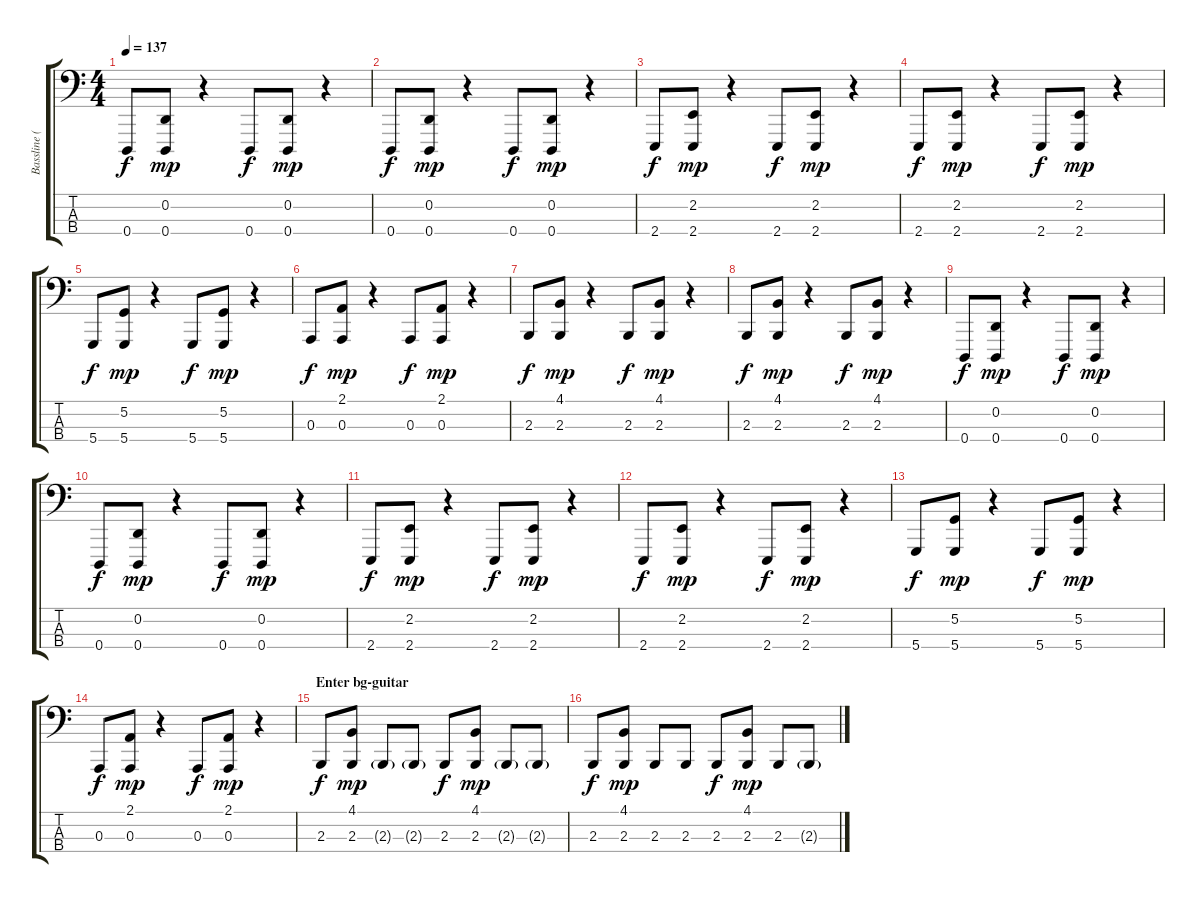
\track ("Bassline (Drop D)" "Bassline (") {instrument lead2sawtooth}
\staff {score tabs}
\tuning (G2 D2 A1 D1) {hide}
\ts (4 4)
\tempo 137
\clef f4
\ks c
0.4.8{dy f} (0.2 0.4).8{dy mp} r.4 0.4.8{dy f} (0.2 0.4).8{dy mp} r.4 |
0.4.8{dy f} (0.2 0.4).8{dy mp} r.4 0.4.8{dy f} (0.2 0.4).8{dy mp} r.4 |
2.4.8{dy f} (2.2 2.4).8{dy mp} r.4 2.4.8{dy f} (2.2 2.4).8{dy mp} r.4 |
2.4.8{dy f} (2.2 2.4).8{dy mp} r.4 2.4.8{dy f} (2.2 2.4).8{dy mp} r.4 |
5.4.8{dy f} (5.2 5.4).8{dy mp} r.4 5.4.8{dy f} (5.2 5.4).8{dy mp} r.4 |
0.3.8{dy f} (2.1 0.3).8{dy mp} r.4 0.3.8{dy f} (2.1 0.3).8{dy mp} r.4 |
2.3.8{dy f} (4.1 2.3).8{dy mp} r.4 2.3.8{dy f} (4.1 2.3).8{dy mp} r.4 |
2.3.8{dy f} (4.1 2.3).8{dy mp} r.4 2.3.8{dy f} (4.1 2.3).8{dy mp} r.4 |
0.4.8{dy f} (0.2 0.4).8{dy mp} r.4 0.4.8{dy f} (0.2 0.4).8{dy mp} r.4 |
0.4.8{dy f} (0.2 0.4).8{dy mp} r.4 0.4.8{dy f} (0.2 0.4).8{dy mp} r.4 |
2.4.8{dy f} (2.2 2.4).8{dy mp} r.4 2.4.8{dy f} (2.2 2.4).8{dy mp} r.4 |
2.4.8{dy f} (2.2 2.4).8{dy mp} r.4 2.4.8{dy f} (2.2 2.4).8{dy mp} r.4 |
5.4.8{dy f} (5.2 5.4).8{dy mp} r.4 5.4.8{dy f} (5.2 5.4).8{dy mp} r.4 |
0.3.8{dy f} (2.1 0.3).8{dy mp} r.4 0.3.8{dy f} (2.1 0.3).8{dy mp} r.4 |
\section ("" "Enter bg-guitar")
2.3.8{dy f volume 16 instrument lead2sawtooth} (4.1 2.3).8{dy mp} 2.3{g}.8 2.3{g}.8 2.3.8{dy f} (4.1 2.3).8{dy mp} 2.3{g}.8 2.3{g}.8 |
2.3.8{dy f} (4.1 2.3).8{dy mp} 2.3.8 2.3.8 2.3.8{dy f} (4.1 2.3).8{dy mp} 2.3.8 2.3{g}.8
